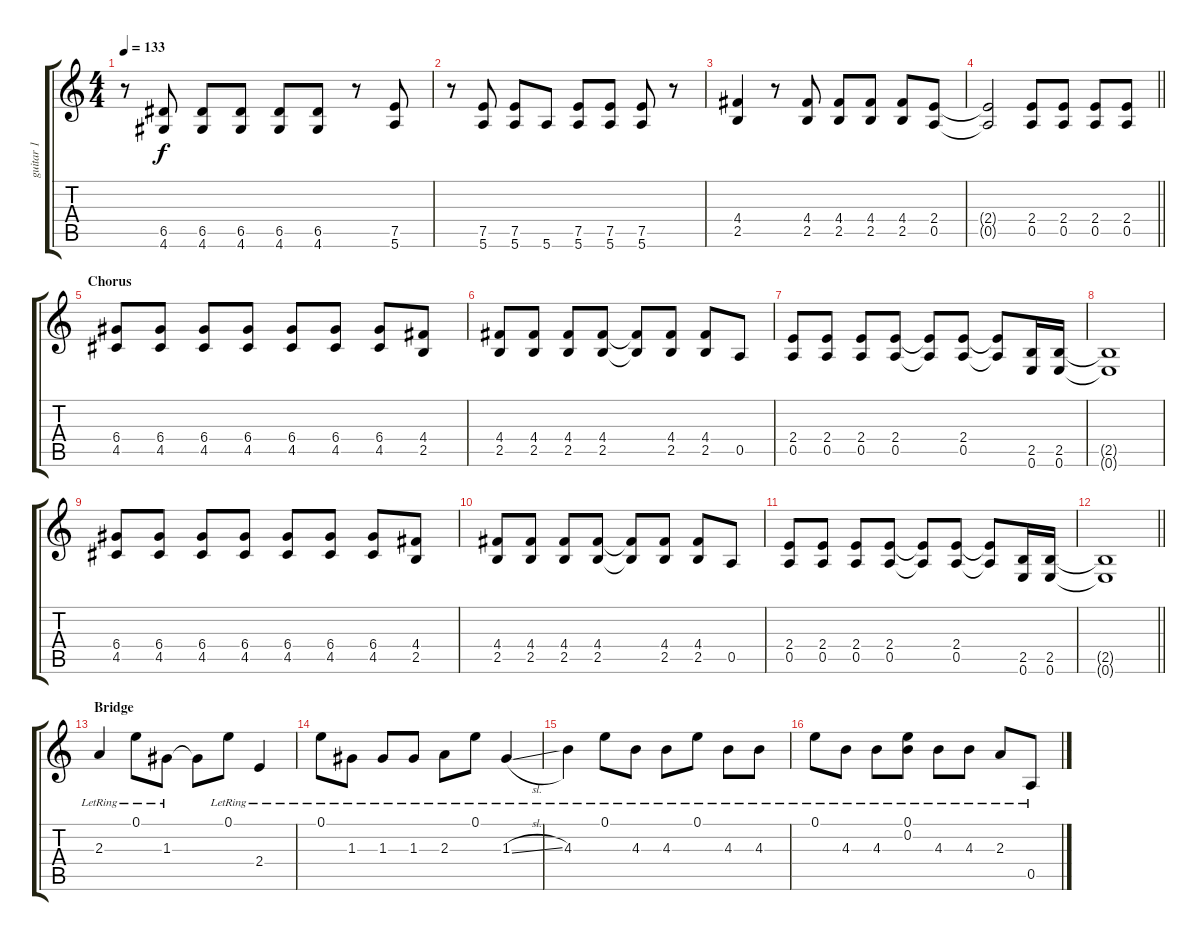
\track ("guitar 1" "guitar 1") {instrument distortionguitar}
\staff {score tabs}
\tuning (E4 B3 G3 D3 A2 E2) {hide}
\ts (4 4)
\tempo 133
\clef g2
\ks c
r.8{dy f} (6.5 4.6).8 (6.5 4.6).8 (6.5 4.6).8 (6.5 4.6).8 (6.5 4.6).8 r.8 (7.5 5.6).8 |
r.8 (7.5 5.6).8 (7.5 5.6).8 5.6.8 (7.5 5.6).8 (7.5 5.6).8 (7.5 5.6).8 r.8 |
(4.4 2.5).4 r.8 (4.4 2.5).8 (4.4 2.5).8 (4.4 2.5).8 (4.4 2.5).8 (2.4 0.5).8 |
\barLineRight lightlight
(2.4{t} 0.5{t}).2 (2.4 0.5).8 (2.4 0.5).8 (2.4 0.5).8 (2.4 0.5).8 |
\section ("" "Chorus")
(6.4 4.5).8 (6.4 4.5).8 (6.4 4.5).8 (6.4 4.5).8 (6.4 4.5).8 (6.4 4.5).8 (6.4 4.5).8 (4.4 2.5).8 |
(4.4 2.5).8 (4.4 2.5).8 (4.4 2.5).8 (4.4 2.5).8 (4.4{t} 2.5{t}).8 (4.4 2.5).8 (4.4 2.5).8 0.5.8 |
(2.4 0.5).8 (2.4 0.5).8 (2.4 0.5).8 (2.4 0.5).8 (2.4{t} 0.5{t}).8 (2.4 0.5).8 (2.4{t} 0.5{t}).8 (2.5 0.6).16 (2.5 0.6).16 |
(2.5{t} 0.6{t}).1 |
(6.4 4.5).8 (6.4 4.5).8 (6.4 4.5).8 (6.4 4.5).8 (6.4 4.5).8 (6.4 4.5).8 (6.4 4.5).8 (4.4 2.5).8 |
(4.4 2.5).8 (4.4 2.5).8 (4.4 2.5).8 (4.4 2.5).8 (4.4{t} 2.5{t}).8 (4.4 2.5).8 (4.4 2.5).8 0.5.8 |
(2.4 0.5).8 (2.4 0.5).8 (2.4 0.5).8 (2.4 0.5).8 (2.4{t} 0.5{t}).8 (2.4 0.5).8 (2.4{t} 0.5{t}).8 (2.5 0.6).16 (2.5 0.6).16 |
\barLineRight lightlight
(2.5{t} 0.6{t}).1 |
\section ("" "Bridge")
2.3{lr}.4 0.1{lr}.8 1.3{lr}.8 1.3{t}.8 0.1{lr}.8 2.4{lr}.4 |
0.1{lr}.8 1.3{lr}.8 1.3{lr}.8 1.3{lr}.8 2.3{lr}.8 0.1{lr}.8 1.3{sl lr}.4 |
4.3{lr}.4 0.1{lr}.8 4.3{lr}.8 4.3{lr}.8 0.1{lr}.8 4.3{lr}.8 4.3{lr}.8 |
0.1{lr}.8 4.3{lr}.8 4.3{lr}.8 (0.1{lr} 0.2{lr}).8 4.3{lr}.8 4.3{lr}.8 2.3{lr}.8 0.5{lr}.8
